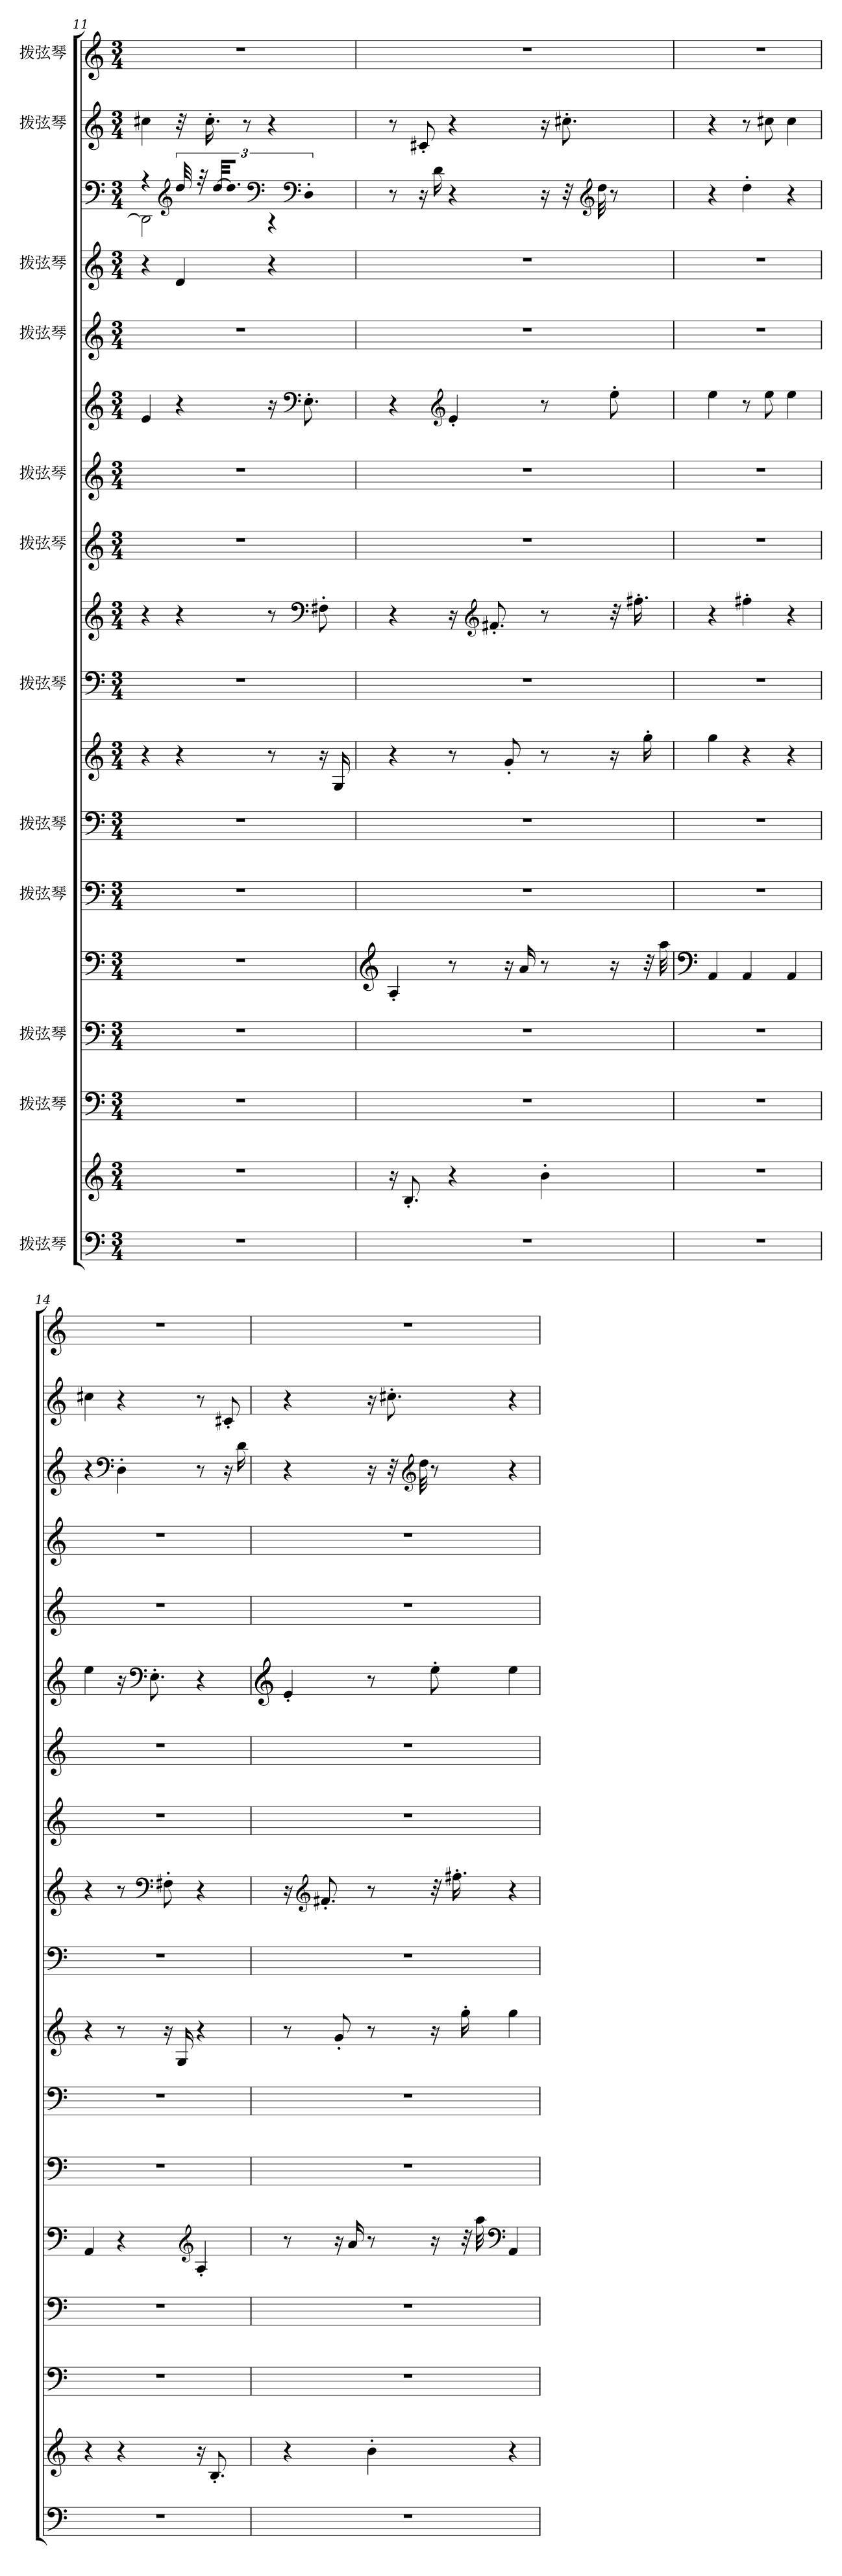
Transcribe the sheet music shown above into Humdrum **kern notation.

**kern	**kern	**kern	**kern	**kern	**kern	**kern	**kern	**kern	**kern	**kern	**kern	**kern	**kern	**kern	**kern	**kern	**kern
*part12	*part12	*part11	*part10	*part10	*part9	*part8	*part8	*part7	*part7	*part6	*part5	*part5	*part4	*part3	*part3	*part2	*part1
*staff18	*staff17	*staff16	*staff15	*staff14	*staff13	*staff12	*staff11	*staff10	*staff9	*staff8	*staff7	*staff6	*staff5	*staff4	*staff3	*staff2	*staff1
*I"拨弦琴	*	*I"拨弦琴	*I"拨弦琴	*	*I"拨弦琴	*I"拨弦琴	*	*I"拨弦琴	*	*I"拨弦琴	*I"拨弦琴	*	*I"拨弦琴	*I"拨弦琴	*	*I"拨弦琴	*I"拨弦琴
*clefF4	*clefG2	*clefF4	*clefF4	*clefF4	*clefF4	*clefF4	*clefG2	*clefF4	*clefG2	*clefG2	*clefG2	*clefG2	*clefG2	*clefG2	*clefF4	*clefG2	*clefG2
*k[]	*k[]	*k[]	*k[]	*k[]	*k[]	*k[]	*k[]	*k[]	*k[]	*k[]	*k[]	*k[]	*k[]	*k[]	*k[]	*k[]	*k[]
*M3/4	*M3/4	*M3/4	*M3/4	*M3/4	*M3/4	*M3/4	*M3/4	*M3/4	*M3/4	*M3/4	*M3/4	*M3/4	*M3/4	*M3/4	*M3/4	*M3/4	*M3/4
=11	=11	=11	=11	=11	=11	=11	=11	=11	=11	=11	=11	=11	=11	=11	=11	=11	=11
*	*	*	*	*	*	*	*	*	*	*	*	*	*	*	*^	*	*
2.r	2.r	2.r	2.r	2.r	2.r	2.r	4r	2.r	4r	2.r	2.r	4e/	2.r	4r	4r	2DD\]	4cc#X\	2.r
*	*	*	*	*	*	*	*	*	*	*	*	*	*	*	*clefG2	*	*	*
.	.	.	.	.	.	.	4r	.	4r	.	.	4r	.	4d/	48dd/	.	32r	.
.	.	.	.	.	.	.	.	.	.	.	.	.	.	.	48r	.	.	.
.	.	.	.	.	.	.	.	.	.	.	.	.	.	.	.	.	16.cc#'\	.
.	.	.	.	.	.	.	.	.	.	.	.	.	.	.	[48dd/KKL	.	.	.
.	.	.	.	.	.	.	.	.	.	.	.	.	.	.	8.dd/J]	.	.	.
.	.	.	.	.	.	.	.	.	.	.	.	.	.	.	.	.	8r	.
*	*	*	*	*	*	*	*	*	*	*	*	*	*	*	*clefF4	*	*	*
.	.	.	.	.	.	.	8r	.	8r	.	.	16r	.	4r	4D'/	4r	4r	.
*	*	*	*	*	*	*	*	*	*	*	*	*clefF4	*	*	*	*	*	*
.	.	.	.	.	.	.	.	.	.	.	.	8.E'\	.	.	.	.	.	.
*	*	*	*	*	*	*	*	*	*clefF4	*	*	*	*	*	*	*	*	*
.	.	.	.	.	.	.	16r	.	8F#X'\	.	.	.	.	.	.	.	.	.
.	.	.	.	.	.	.	16G/	.	.	.	.	.	.	.	.	.	.	.
*	*	*	*	*	*	*	*	*	*	*	*	*	*	*	*v	*v	*	*
!!LO:PB:g=z
=12	=12	=12	=12	=12	=12	=12	=12	=12	=12	=12	=12	=12	=12	=12	=12	=12	=12
*	*	*	*	*clefG2	*	*	*	*	*	*	*	*	*	*	*	*	*
2.r	16r	2.r	2.r	4A'/	2.r	2.r	4r	2.r	4r	2.r	2.r	4r	2.r	2.r	8r	8r	2.r
.	8.B'/	.	.	.	.	.	.	.	.	.	.	.	.	.	.	.	.
.	.	.	.	.	.	.	.	.	.	.	.	.	.	.	16r	8c#X'/	.
.	.	.	.	.	.	.	.	.	.	.	.	.	.	.	16d\	.	.
*	*	*	*	*	*	*	*	*	*	*	*	*clefG2	*	*	*	*	*
.	4r	.	.	8r	.	.	8r	.	16r	.	.	4e'/	.	.	4r	4r	.
*	*	*	*	*	*	*	*	*	*clefG2	*	*	*	*	*	*	*	*
.	.	.	.	.	.	.	.	.	8.f#X'/	.	.	.	.	.	.	.	.
.	.	.	.	16r	.	.	8g'/	.	.	.	.	.	.	.	.	.	.
.	.	.	.	16a/	.	.	.	.	.	.	.	.	.	.	.	.	.
.	4b'\	.	.	8r	.	.	8r	.	8r	.	.	8r	.	.	16r	16r	.
.	.	.	.	.	.	.	.	.	.	.	.	.	.	.	32r	8.cc#X'\	.
*	*	*	*	*	*	*	*	*	*	*	*	*	*	*	*clefG2	*	*
.	.	.	.	.	.	.	.	.	.	.	.	.	.	.	32dd\	.	.
.	.	.	.	16r	.	.	16r	.	32r	.	.	8ee'\	.	.	8r	.	.
.	.	.	.	.	.	.	.	.	16.ff#X'\	.	.	.	.	.	.	.	.
.	.	.	.	32r	.	.	16gg'\	.	.	.	.	.	.	.	.	.	.
.	.	.	.	32aa\	.	.	.	.	.	.	.	.	.	.	.	.	.
=13	=13	=13	=13	=13	=13	=13	=13	=13	=13	=13	=13	=13	=13	=13	=13	=13	=13
*	*	*	*	*clefF4	*	*	*	*	*	*	*	*	*	*	*	*	*
2.r	2.r	2.r	2.r	4AA/	2.r	2.r	4gg\	2.r	4r	2.r	2.r	4ee\	2.r	2.r	4r	4r	2.r
.	.	.	.	4AA/	.	.	4r	.	4ff#X'\	.	.	8r	.	.	4dd'\	8r	.
.	.	.	.	.	.	.	.	.	.	.	.	8ee\	.	.	.	8cc#X\	.
.	.	.	.	4AA/	.	.	4r	.	4r	.	.	4ee\	.	.	4r	4cc#\	.
=14	=14	=14	=14	=14	=14	=14	=14	=14	=14	=14	=14	=14	=14	=14	=14	=14	=14
2.r	4r	2.r	2.r	4AA/	2.r	2.r	4r	2.r	4r	2.r	2.r	4ee\	2.r	2.r	4r	4cc#X\	2.r
*	*	*	*	*	*	*	*	*	*	*	*	*	*	*	*clefF4	*	*
.	4r	.	.	4r	.	.	8r	.	8r	.	.	16r	.	.	4D'\	4r	.
*	*	*	*	*	*	*	*	*	*	*	*	*clefF4	*	*	*	*	*
.	.	.	.	.	.	.	.	.	.	.	.	8.E'\	.	.	.	.	.
*	*	*	*	*	*	*	*	*	*clefF4	*	*	*	*	*	*	*	*
.	.	.	.	.	.	.	16r	.	8F#X'\	.	.	.	.	.	.	.	.
.	.	.	.	.	.	.	16G/	.	.	.	.	.	.	.	.	.	.
*	*	*	*	*clefG2	*	*	*	*	*	*	*	*	*	*	*	*	*
.	16r	.	.	4A'/	.	.	4r	.	4r	.	.	4r	.	.	8r	8r	.
.	8.B'/	.	.	.	.	.	.	.	.	.	.	.	.	.	.	.	.
.	.	.	.	.	.	.	.	.	.	.	.	.	.	.	16r	8c#X'/	.
.	.	.	.	.	.	.	.	.	.	.	.	.	.	.	16d\	.	.
!!LO:PB:g=z
=15	=15	=15	=15	=15	=15	=15	=15	=15	=15	=15	=15	=15	=15	=15	=15	=15	=15
*	*	*	*	*	*	*	*	*	*	*	*	*clefG2	*	*	*	*	*
2.r	4r	2.r	2.r	8r	2.r	2.r	8r	2.r	16r	2.r	2.r	4e'/	2.r	2.r	4r	4r	2.r
*	*	*	*	*	*	*	*	*	*clefG2	*	*	*	*	*	*	*	*
.	.	.	.	.	.	.	.	.	8.f#X'/	.	.	.	.	.	.	.	.
.	.	.	.	16r	.	.	8g'/	.	.	.	.	.	.	.	.	.	.
.	.	.	.	16a/	.	.	.	.	.	.	.	.	.	.	.	.	.
.	4b'\	.	.	8r	.	.	8r	.	8r	.	.	8r	.	.	16r	16r	.
.	.	.	.	.	.	.	.	.	.	.	.	.	.	.	32r	8.cc#X'\	.
*	*	*	*	*	*	*	*	*	*	*	*	*	*	*	*clefG2	*	*
.	.	.	.	.	.	.	.	.	.	.	.	.	.	.	32dd\	.	.
.	.	.	.	16r	.	.	16r	.	32r	.	.	8ee'\	.	.	8r	.	.
.	.	.	.	.	.	.	.	.	16.ff#X'\	.	.	.	.	.	.	.	.
.	.	.	.	32r	.	.	16gg'\	.	.	.	.	.	.	.	.	.	.
.	.	.	.	32aa\	.	.	.	.	.	.	.	.	.	.	.	.	.
*	*	*	*	*clefF4	*	*	*	*	*	*	*	*	*	*	*	*	*
.	4r	.	.	4AA/	.	.	4gg\	.	4r	.	.	4ee\	.	.	4r	4r	.
=	=	=	=	=	=	=	=	=	=	=	=	=	=	=	=	=	=
*-	*-	*-	*-	*-	*-	*-	*-	*-	*-	*-	*-	*-	*-	*-	*-	*-	*-
